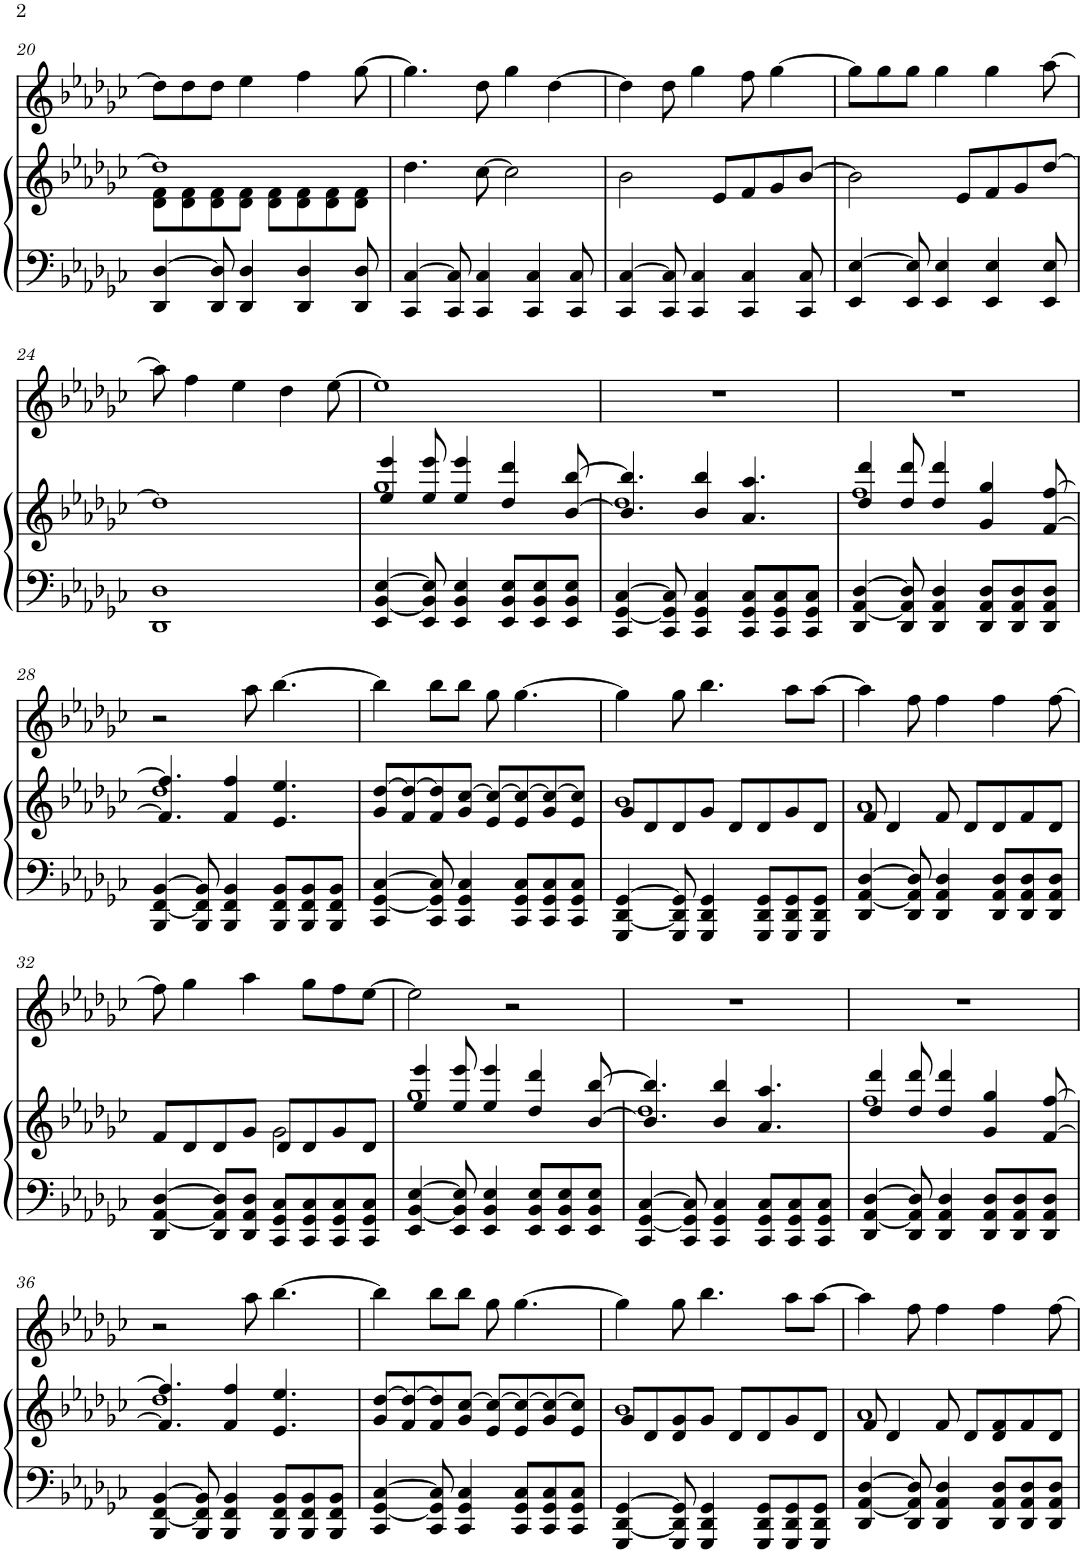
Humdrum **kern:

**kern	**kern	**kern
*part2	*part2	*part1
*staff3	*staff2	*staff1
*I"Piano	*	*I"Flute
*I'Pno	*	*I'Fl
!!LO:PB:g=z
*clefF4	*clefG2	*clefG2
*k[b-e-a-d-g-c-]	*k[b-e-a-d-g-c-]	*k[b-e-a-d-g-c-]
*M4/4	*M4/4	*M4/4
=20	=20	=20
*	*^	*
4DD-/ [4D-/	1dd-]	8d-\ 8f\L	8dd-\L]
.	.	8d-\ 8f\	8dd-\
8DD-/ 8D-/]	.	8d-\ 8f\	8dd-\J
4DD-/ 4D-/	.	8d-\ 8f\J	4ee-\
.	.	8d-\ 8f\L	.
4DD-/ 4D-/	.	8d-\ 8f\	4ff\
.	.	8d-\ 8f\	.
8DD-/ 8D-/	.	8d-\ 8f\J	[8gg-\
*	*v	*v	*
=21	=21	=21
4CC-/ [4C-/	4.dd-\	4.gg-\]
8CC-/ 8C-/]	.	.
4CC-/ 4C-/	[8cc-\	8dd-\
.	2cc-\]	4gg-\
4CC-/ 4C-/	.	.
.	.	[4dd-\
8CC-/ 8C-/	.	.
=22	=22	=22
4CC-/ [4C-/	2b-\	4dd-\]
8CC-/ 8C-/]	.	8dd-\
4CC-/ 4C-/	.	4gg-\
.	8e-/L	.
4CC-/ 4C-/	8f/	8ff\
.	8g-/	[4gg-\
8CC-/ 8C-/	[8b-/J	.
=23	=23	=23
4EE-/ [4E-/	2b-\]	8gg-\L]
.	.	8gg-\
8EE-/ 8E-/]	.	8gg-\J
4EE-/ 4E-/	.	4gg-\
.	8e-/L	.
4EE-/ 4E-/	8f/	4gg-\
.	8g-/	.
8EE-/ 8E-/	[8dd-/J	[8aa-\
!!LO:LB:g=z
=24	=24	=24
1DD- 1D-	1dd-]	8aa-\]
.	.	4ff\
.	.	4ee-\
.	.	4dd-\
.	.	[8ee-\
=25	=25	=25
*	*^	*
4EE-/ [4BB-/ [4E-/	4ee-/ 4eee-/	1gg-	1ee-]
8EE-/ 8BB-/] 8E-/]	8ee-/ 8eee-/	.	.
4EE-/ 4BB-/ 4E-/	4ee-/ 4eee-/	.	.
8EE-/ 8BB-/ 8E-/L	4dd-/ 4ddd-/	.	.
8EE-/ 8BB-/ 8E-/	.	.	.
8EE-/ 8BB-/ 8E-/J	[8b-/ [8bb-/	.	.
=26	=26	=26	=26
4CC-/ [4GG-/ [4C-/	4.b-/] 4.bb-/]	1dd-	1r
8CC-/ 8GG-/] 8C-/]	.	.	.
4CC-/ 4GG-/ 4C-/	4b-/ 4bb-/	.	.
8CC-/ 8GG-/ 8C-/L	4.a-/ 4.aa-/	.	.
8CC-/ 8GG-/ 8C-/	.	.	.
8CC-/ 8GG-/ 8C-/J	.	.	.
=27	=27	=27	=27
4DD-/ [4AA-/ [4D-/	4dd-/ 4ddd-/	1ff	1r
8DD-/ 8AA-/] 8D-/]	8dd-/ 8ddd-/	.	.
4DD-/ 4AA-/ 4D-/	4dd-/ 4ddd-/	.	.
8DD-/ 8AA-/ 8D-/L	4g-/ 4gg-/	.	.
8DD-/ 8AA-/ 8D-/	.	.	.
8DD-/ 8AA-/ 8D-/J	[8f/ [8ff/	.	.
!!LO:LB:g=z
=28	=28	=28	=28
4BBB-/ [4FF/ [4BB-/	4.f/] 4.ff/]	1dd-	2r
8BBB-/ 8FF/] 8BB-/]	.	.	.
4BBB-/ 4FF/ 4BB-/	4f/ 4ff/	.	.
.	.	.	8aa-\
8BBB-/ 8FF/ 8BB-/L	4.e-/ 4.ee-/	.	[4.bb-\
8BBB-/ 8FF/ 8BB-/	.	.	.
8BBB-/ 8FF/ 8BB-/J	.	.	.
*	*v	*v	*
=29	=29	=29
4CC-/ [4GG-/ [4C-/	8g-/ [8dd-/L	4bb-\]
.	8f/ 8dd-/_	.
8CC-/ 8GG-/] 8C-/]	8f/ 8dd-/]	8bb-\L
4CC-/ 4GG-/ 4C-/	8g-/ [8cc-/J	8bb-\J
.	8e-/ 8cc-/_L	8gg-\
8CC-/ 8GG-/ 8C-/L	8e-/ 8cc-/_	[4.gg-\
8CC-/ 8GG-/ 8C-/	8g-/ 8cc-/_	.
8CC-/ 8GG-/ 8C-/J	8e-/ 8cc-/]J	.
=30	=30	=30
*	*^	*
4GGG-/ [4DD-/ [4GG-/	8g-/L	1b-	4gg-\]
.	8d-/	.	.
8GGG-/ 8DD-/] 8GG-/]	8d-/	.	8gg-\
4GGG-/ 4DD-/ 4GG-/	8g-/J	.	4.bb-\
.	8d-/L	.	.
8GGG-/ 8DD-/ 8GG-/L	8d-/	.	.
8GGG-/ 8DD-/ 8GG-/	8g-/	.	8aa-\L
8GGG-/ 8DD-/ 8GG-/J	8d-/J	.	[8aa-\J
=31	=31	=31	=31
4DD-/ [4AA-/ [4D-/	8f/	1a-	4aa-\]
.	4d-/	.	.
8DD-/ 8AA-/] 8D-/]	.	.	8ff\
4DD-/ 4AA-/ 4D-/	8f/	.	4ff\
.	8d-/L	.	.
8DD-/ 8AA-/ 8D-/L	8d-/	.	4ff\
8DD-/ 8AA-/ 8D-/	8f/	.	.
8DD-/ 8AA-/ 8D-/J	8d-/J	.	[8ff\
!!LO:LB:g=z
=32	=32	=32	=32
4DD-/ [4AA-/ [4D-/	8f/L	2ryy	8ff\]
.	8d-/	.	4gg-\
8DD-/ 8AA-/] 8D-/]L	8d-/	.	.
8DD-/ 8AA-/ 8D-/J	8g-/J	.	4aa-\
8CC-/ 8GG-/ 8C-/L	8d-/L	2g-\	.
8CC-/ 8GG-/ 8C-/	8d-/	.	8gg-\L
8CC-/ 8GG-/ 8C-/	8g-/	.	8ff\
8CC-/ 8GG-/ 8C-/J	8d-/J	.	[8ee-\J
=33	=33	=33	=33
4EE-/ [4BB-/ [4E-/	4ee-/ 4eee-/	1gg-	2ee-\]
8EE-/ 8BB-/] 8E-/]	8ee-/ 8eee-/	.	.
4EE-/ 4BB-/ 4E-/	4ee-/ 4eee-/	.	.
.	.	.	2r
8EE-/ 8BB-/ 8E-/L	4dd-/ 4ddd-/	.	.
8EE-/ 8BB-/ 8E-/	.	.	.
8EE-/ 8BB-/ 8E-/J	[8b-/ [8bb-/	.	.
=34	=34	=34	=34
4CC-/ [4GG-/ [4C-/	4.b-/] 4.bb-/]	1dd-	1r
8CC-/ 8GG-/] 8C-/]	.	.	.
4CC-/ 4GG-/ 4C-/	4b-/ 4bb-/	.	.
8CC-/ 8GG-/ 8C-/L	4.a-/ 4.aa-/	.	.
8CC-/ 8GG-/ 8C-/	.	.	.
8CC-/ 8GG-/ 8C-/J	.	.	.
=35	=35	=35	=35
4DD-/ [4AA-/ [4D-/	4dd-/ 4ddd-/	1ff	1r
8DD-/ 8AA-/] 8D-/]	8dd-/ 8ddd-/	.	.
4DD-/ 4AA-/ 4D-/	4dd-/ 4ddd-/	.	.
8DD-/ 8AA-/ 8D-/L	4g-/ 4gg-/	.	.
8DD-/ 8AA-/ 8D-/	.	.	.
8DD-/ 8AA-/ 8D-/J	[8f/ [8ff/	.	.
!!LO:LB:g=z
=36	=36	=36	=36
4BBB-/ [4FF/ [4BB-/	4.f/] 4.ff/]	1dd-	2r
8BBB-/ 8FF/] 8BB-/]	.	.	.
4BBB-/ 4FF/ 4BB-/	4f/ 4ff/	.	.
.	.	.	8aa-\
8BBB-/ 8FF/ 8BB-/L	4.e-/ 4.ee-/	.	[4.bb-\
8BBB-/ 8FF/ 8BB-/	.	.	.
8BBB-/ 8FF/ 8BB-/J	.	.	.
*	*v	*v	*
=37	=37	=37
4CC-/ [4GG-/ [4C-/	8g-/ [8dd-/L	4bb-\]
.	8f/ 8dd-/_	.
8CC-/ 8GG-/] 8C-/]	8f/ 8dd-/]	8bb-\L
4CC-/ 4GG-/ 4C-/	8g-/ [8cc-/J	8bb-\J
.	8e-/ 8cc-/_L	8gg-\
8CC-/ 8GG-/ 8C-/L	8e-/ 8cc-/_	[4.gg-\
8CC-/ 8GG-/ 8C-/	8g-/ 8cc-/_	.
8CC-/ 8GG-/ 8C-/J	8e-/ 8cc-/]J	.
=38	=38	=38
*	*^	*
4GGG-/ [4DD-/ [4GG-/	8g-/L	1b-	4gg-\]
.	8d-/	.	.
8GGG-/ 8DD-/] 8GG-/]	8d-/ 8g-/	.	8gg-\
4GGG-/ 4DD-/ 4GG-/	8g-/J	.	4.bb-\
.	8d-/L	.	.
8GGG-/ 8DD-/ 8GG-/L	8d-/	.	.
8GGG-/ 8DD-/ 8GG-/	8g-/	.	8aa-\L
8GGG-/ 8DD-/ 8GG-/J	8d-/J	.	[8aa-\J
=39	=39	=39	=39
4DD-/ [4AA-/ [4D-/	8f/	1a-	4aa-\]
.	4d-/	.	.
8DD-/ 8AA-/] 8D-/]	.	.	8ff\
4DD-/ 4AA-/ 4D-/	8f/	.	4ff\
.	8d-/L	.	.
8DD-/ 8AA-/ 8D-/L	8d-/ 8f/	.	4ff\
8DD-/ 8AA-/ 8D-/	8f/	.	.
8DD-/ 8AA-/ 8D-/J	8d-/J	.	[8ff\
*	*v	*v	*
=	=	=
*-	*-	*-
